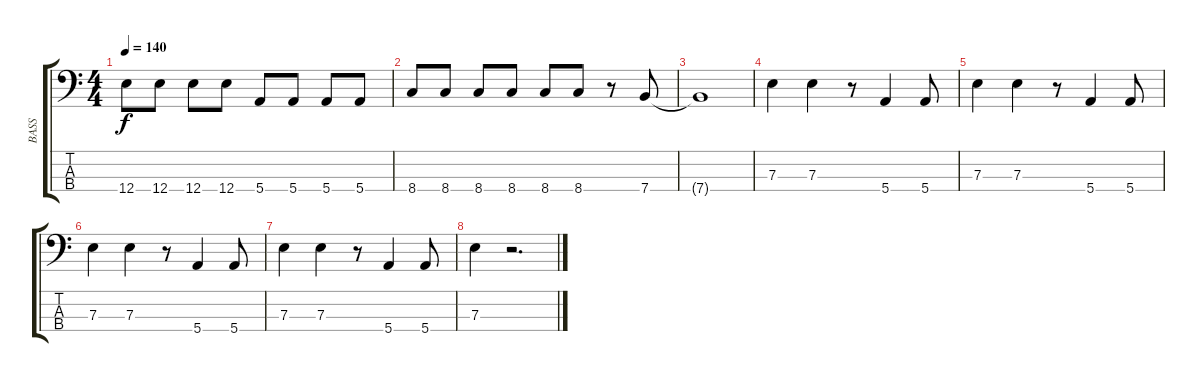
\track ("BASS" "BASS") {instrument electricbasspick}
\staff {score tabs}
\tuning (G2 D2 A1 E1) {hide}
\ts (4 4)
\tempo 140
\clef f4
\ks c
12.4.8{dy f} 12.4.8 12.4.8 12.4.8 5.4.8 5.4.8 5.4.8 5.4.8 |
8.4.8 8.4.8 8.4.8 8.4.8 8.4.8 8.4.8 r.8 7.4.8 |
7.4{t}.1 |
7.3.4 7.3.4 r.8 5.4.4 5.4.8 |
7.3.4 7.3.4 r.8 5.4.4 5.4.8 |
7.3.4 7.3.4 r.8 5.4.4 5.4.8 |
7.3.4 7.3.4 r.8 5.4.4 5.4.8 |
7.3.4 r.2{d}
